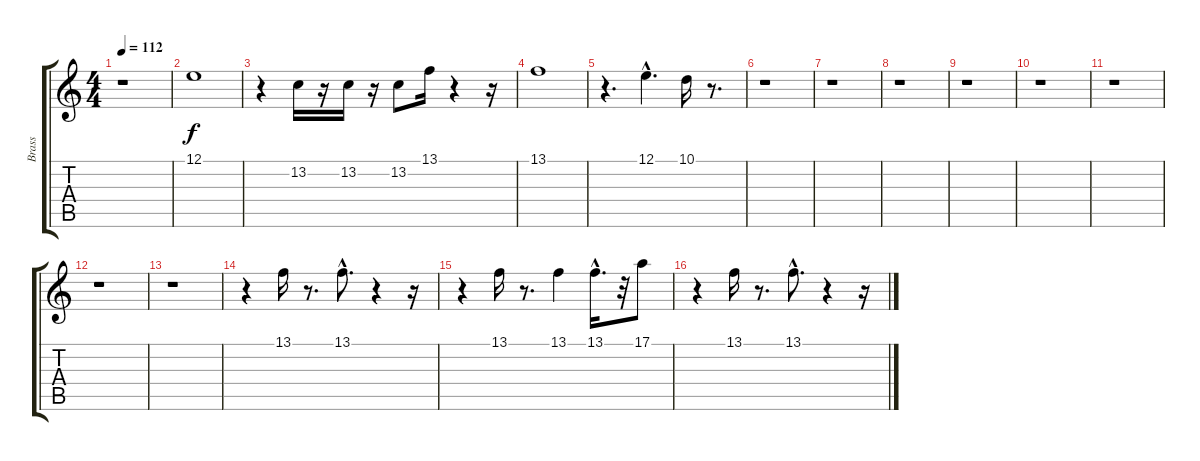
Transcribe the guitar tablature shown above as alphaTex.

\track ("Brass" "Brass") {instrument brasssection}
\staff {score tabs}
\tuning (E4 B3 G3 D3 A2 E2) {hide}
\ts (4 4)
\tempo 112
\clef g2
\ks c
r.1{dy f} |
12.1.1 |
r.4 13.2.16 r.16 13.2.16 r.16 13.2.8 13.1.16 r.4 r.16 |
13.1.1 |
r.4{d} 12.1{hac}.4{d} 10.1.16 r.8{d} |
r.1 |
r.1 |
r.1 |
r.1 |
r.1 |
r.1 |
r.1 |
r.1 |
r.4 13.1.16 r.8{d} 13.1{hac}.8{d} r.4 r.16 |
r.4 13.1.16 r.8{d} 13.1.4 13.1{hac}.16{d} r.32 17.1.8 |
r.4 13.1.16 r.8{d} 13.1{hac}.8{d} r.4 r.16
